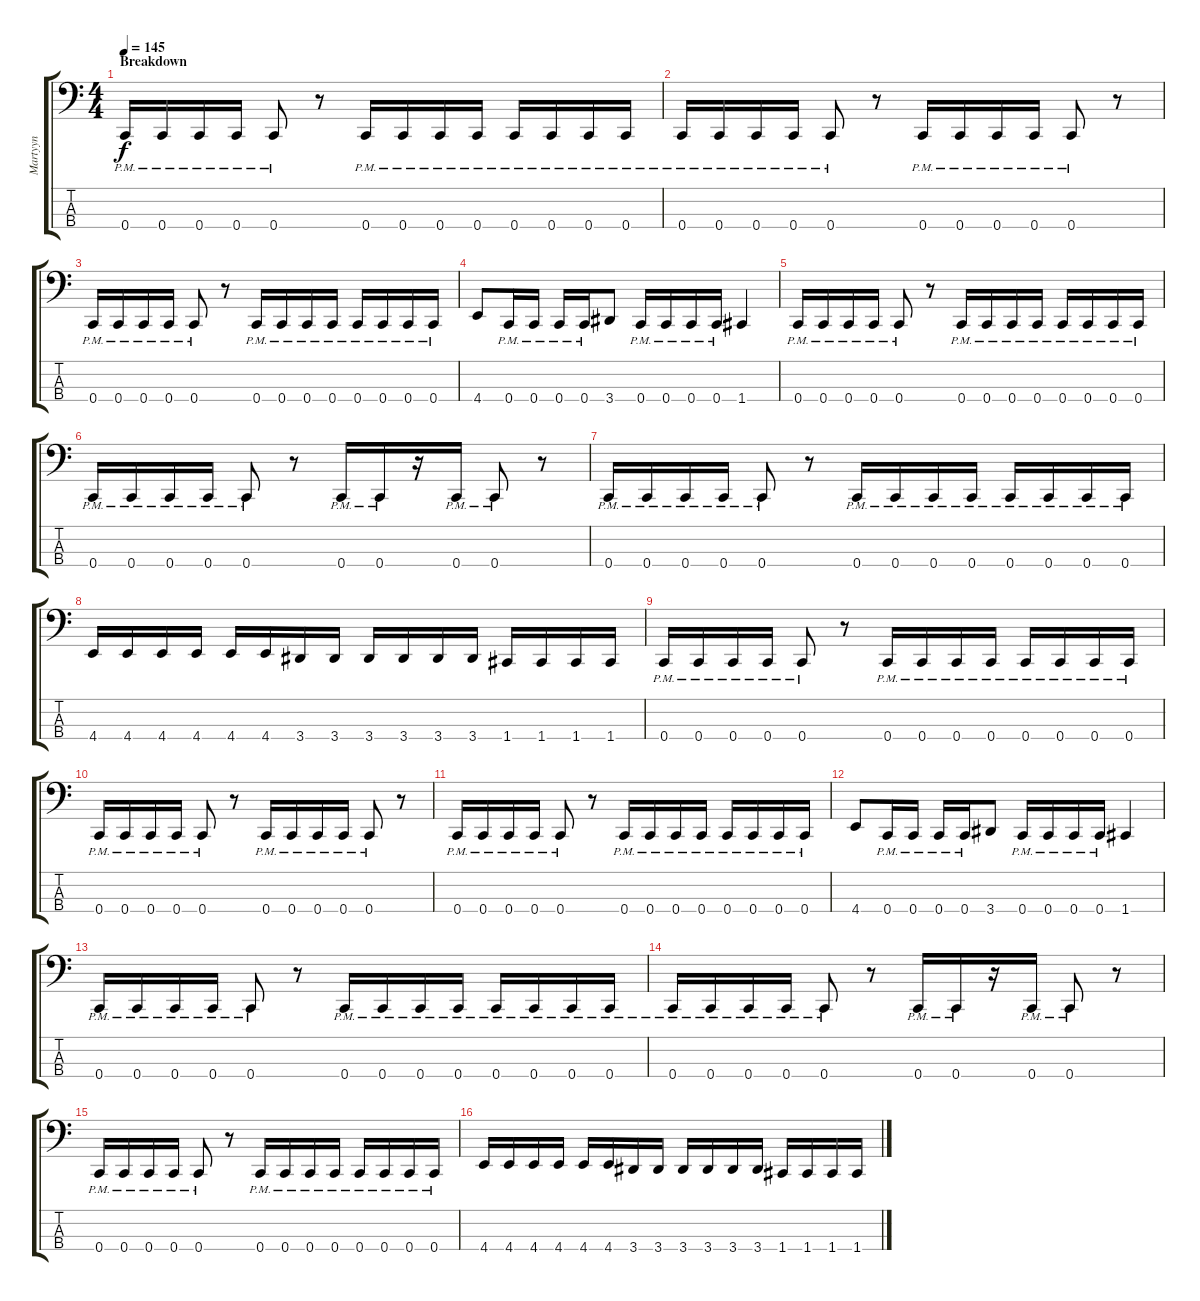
\track ("Martyyn" "Martyyn") {instrument electricbasspick}
\staff {score tabs}
\tuning (F2 C2 G1 C1) {hide}
\ts (4 4)
\section ("" "Breakdown")
\tempo 145
\clef f4
\ks c
0.4{pm}.16{dy f} 0.4{pm}.16 0.4{pm}.16 0.4{pm}.16 0.4{pm}.8 r.8 0.4{pm}.16 0.4{pm}.16 0.4{pm}.16 0.4{pm}.16 0.4{pm}.16 0.4{pm}.16 0.4{pm}.16 0.4{pm}.16 |
0.4{pm}.16 0.4{pm}.16 0.4{pm}.16 0.4{pm}.16 0.4{pm}.8 r.8 0.4{pm}.16 0.4{pm}.16 0.4{pm}.16 0.4{pm}.16 0.4{pm}.8 r.8 |
0.4{pm}.16 0.4{pm}.16 0.4{pm}.16 0.4{pm}.16 0.4{pm}.8 r.8 0.4{pm}.16 0.4{pm}.16 0.4{pm}.16 0.4{pm}.16 0.4{pm}.16 0.4{pm}.16 0.4{pm}.16 0.4{pm}.16 |
4.4.8 0.4{pm}.16 0.4{pm}.16 0.4{pm}.16 0.4{pm}.16 3.4.8 0.4{pm}.16 0.4{pm}.16 0.4{pm}.16 0.4{pm}.16 1.4.4 |
0.4{pm}.16 0.4{pm}.16 0.4{pm}.16 0.4{pm}.16 0.4{pm}.8 r.8 0.4{pm}.16 0.4{pm}.16 0.4{pm}.16 0.4{pm}.16 0.4{pm}.16 0.4{pm}.16 0.4{pm}.16 0.4{pm}.16 |
0.4{pm}.16 0.4{pm}.16 0.4{pm}.16 0.4{pm}.16 0.4{pm}.8 r.8 0.4{pm}.16 0.4{pm}.16 r.16 0.4{pm}.16 0.4{pm}.8 r.8 |
0.4{pm}.16 0.4{pm}.16 0.4{pm}.16 0.4{pm}.16 0.4{pm}.8 r.8 0.4{pm}.16 0.4{pm}.16 0.4{pm}.16 0.4{pm}.16 0.4{pm}.16 0.4{pm}.16 0.4{pm}.16 0.4{pm}.16 |
4.4.16 4.4.16 4.4.16 4.4.16 4.4.16 4.4.16 3.4.16 3.4.16 3.4.16 3.4.16 3.4.16 3.4.16 1.4.16 1.4.16 1.4.16 1.4.16 |
0.4{pm}.16 0.4{pm}.16 0.4{pm}.16 0.4{pm}.16 0.4{pm}.8 r.8 0.4{pm}.16 0.4{pm}.16 0.4{pm}.16 0.4{pm}.16 0.4{pm}.16 0.4{pm}.16 0.4{pm}.16 0.4{pm}.16 |
0.4{pm}.16 0.4{pm}.16 0.4{pm}.16 0.4{pm}.16 0.4{pm}.8 r.8 0.4{pm}.16 0.4{pm}.16 0.4{pm}.16 0.4{pm}.16 0.4{pm}.8 r.8 |
0.4{pm}.16 0.4{pm}.16 0.4{pm}.16 0.4{pm}.16 0.4{pm}.8 r.8 0.4{pm}.16 0.4{pm}.16 0.4{pm}.16 0.4{pm}.16 0.4{pm}.16 0.4{pm}.16 0.4{pm}.16 0.4{pm}.16 |
4.4.8 0.4{pm}.16 0.4{pm}.16 0.4{pm}.16 0.4{pm}.16 3.4.8 0.4{pm}.16 0.4{pm}.16 0.4{pm}.16 0.4{pm}.16 1.4.4 |
0.4{pm}.16 0.4{pm}.16 0.4{pm}.16 0.4{pm}.16 0.4{pm}.8 r.8 0.4{pm}.16 0.4{pm}.16 0.4{pm}.16 0.4{pm}.16 0.4{pm}.16 0.4{pm}.16 0.4{pm}.16 0.4{pm}.16 |
0.4{pm}.16 0.4{pm}.16 0.4{pm}.16 0.4{pm}.16 0.4{pm}.8 r.8 0.4{pm}.16 0.4{pm}.16 r.16 0.4{pm}.16 0.4{pm}.8 r.8 |
0.4{pm}.16 0.4{pm}.16 0.4{pm}.16 0.4{pm}.16 0.4{pm}.8 r.8 0.4{pm}.16 0.4{pm}.16 0.4{pm}.16 0.4{pm}.16 0.4{pm}.16 0.4{pm}.16 0.4{pm}.16 0.4{pm}.16 |
4.4.16 4.4.16 4.4.16 4.4.16 4.4.16 4.4.16 3.4.16 3.4.16 3.4.16 3.4.16 3.4.16 3.4.16 1.4.16 1.4.16 1.4.16 1.4.16
